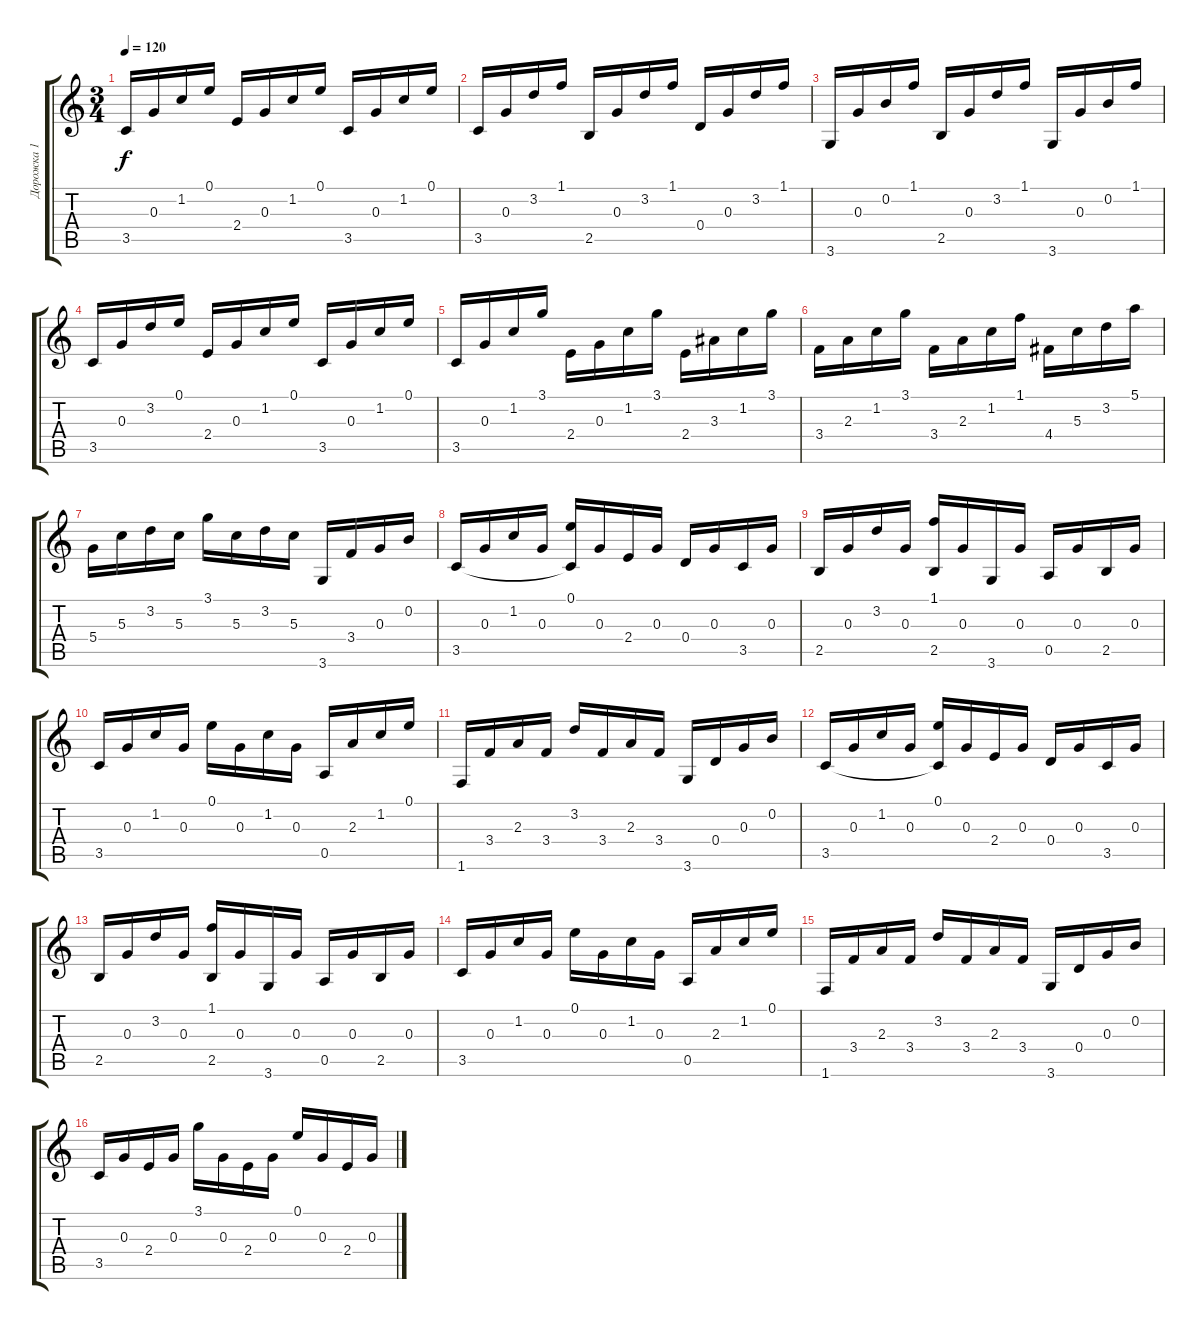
\track ("Дорожка 1" "Дорожка 1") {instrument acousticguitarnylon}
\staff {score tabs}
\tuning (E4 B3 G3 D3 A2 E2) {hide}
\ts (3 4)
\tempo 120
\clef g2
\ks c
3.5.16{dy f} 0.3.16 1.2.16 0.1.16 2.4.16 0.3.16 1.2.16 0.1.16 3.5.16 0.3.16 1.2.16 0.1.16 |
3.5.16 0.3.16 3.2.16 1.1.16 2.5.16 0.3.16 3.2.16 1.1.16 0.4.16 0.3.16 3.2.16 1.1.16 |
3.6.16 0.3.16 0.2.16 1.1.16 2.5.16 0.3.16 3.2.16 1.1.16 3.6.16 0.3.16 0.2.16 1.1.16 |
3.5.16 0.3.16 3.2.16 0.1.16 2.4.16 0.3.16 1.2.16 0.1.16 3.5.16 0.3.16 1.2.16 0.1.16 |
3.5.16 0.3.16 1.2.16 3.1.16 2.4.16 0.3.16 1.2.16 3.1.16 2.4.16 3.3.16 1.2.16 3.1.16 |
3.4.16 2.3.16 1.2.16 3.1.16 3.4.16 2.3.16 1.2.16 1.1.16 4.4.16 5.3.16 3.2.16 5.1.16 |
5.4.16 5.3.16 3.2.16 5.3.16 3.1.16 5.3.16 3.2.16 5.3.16 3.6.16 3.4.16 0.3.16 0.2.16 |
3.5.16 0.3.16 1.2.16 0.3.16 (0.1 3.5{t}).16 0.3.16 2.4.16 0.3.16 0.4.16 0.3.16 3.5.16 0.3.16 |
2.5.16 0.3.16 3.2.16 0.3.16 (1.1 2.5).16 0.3.16 3.6.16 0.3.16 0.5.16 0.3.16 2.5.16 0.3.16 |
3.5.16 0.3.16 1.2.16 0.3.16 0.1.16 0.3.16 1.2.16 0.3.16 0.5.16 2.3.16 1.2.16 0.1.16 |
1.6.16 3.4.16 2.3.16 3.4.16 3.2.16 3.4.16 2.3.16 3.4.16 3.6.16 0.4.16 0.3.16 0.2.16 |
3.5.16 0.3.16 1.2.16 0.3.16 (0.1 3.5{t}).16 0.3.16 2.4.16 0.3.16 0.4.16 0.3.16 3.5.16 0.3.16 |
2.5.16 0.3.16 3.2.16 0.3.16 (1.1 2.5).16 0.3.16 3.6.16 0.3.16 0.5.16 0.3.16 2.5.16 0.3.16 |
3.5.16 0.3.16 1.2.16 0.3.16 0.1.16 0.3.16 1.2.16 0.3.16 0.5.16 2.3.16 1.2.16 0.1.16 |
1.6.16 3.4.16 2.3.16 3.4.16 3.2.16 3.4.16 2.3.16 3.4.16 3.6.16 0.4.16 0.3.16 0.2.16 |
3.5.16 0.3.16 2.4.16 0.3.16 3.1.16 0.3.16 2.4.16 0.3.16 0.1.16 0.3.16 2.4.16 0.3.16
